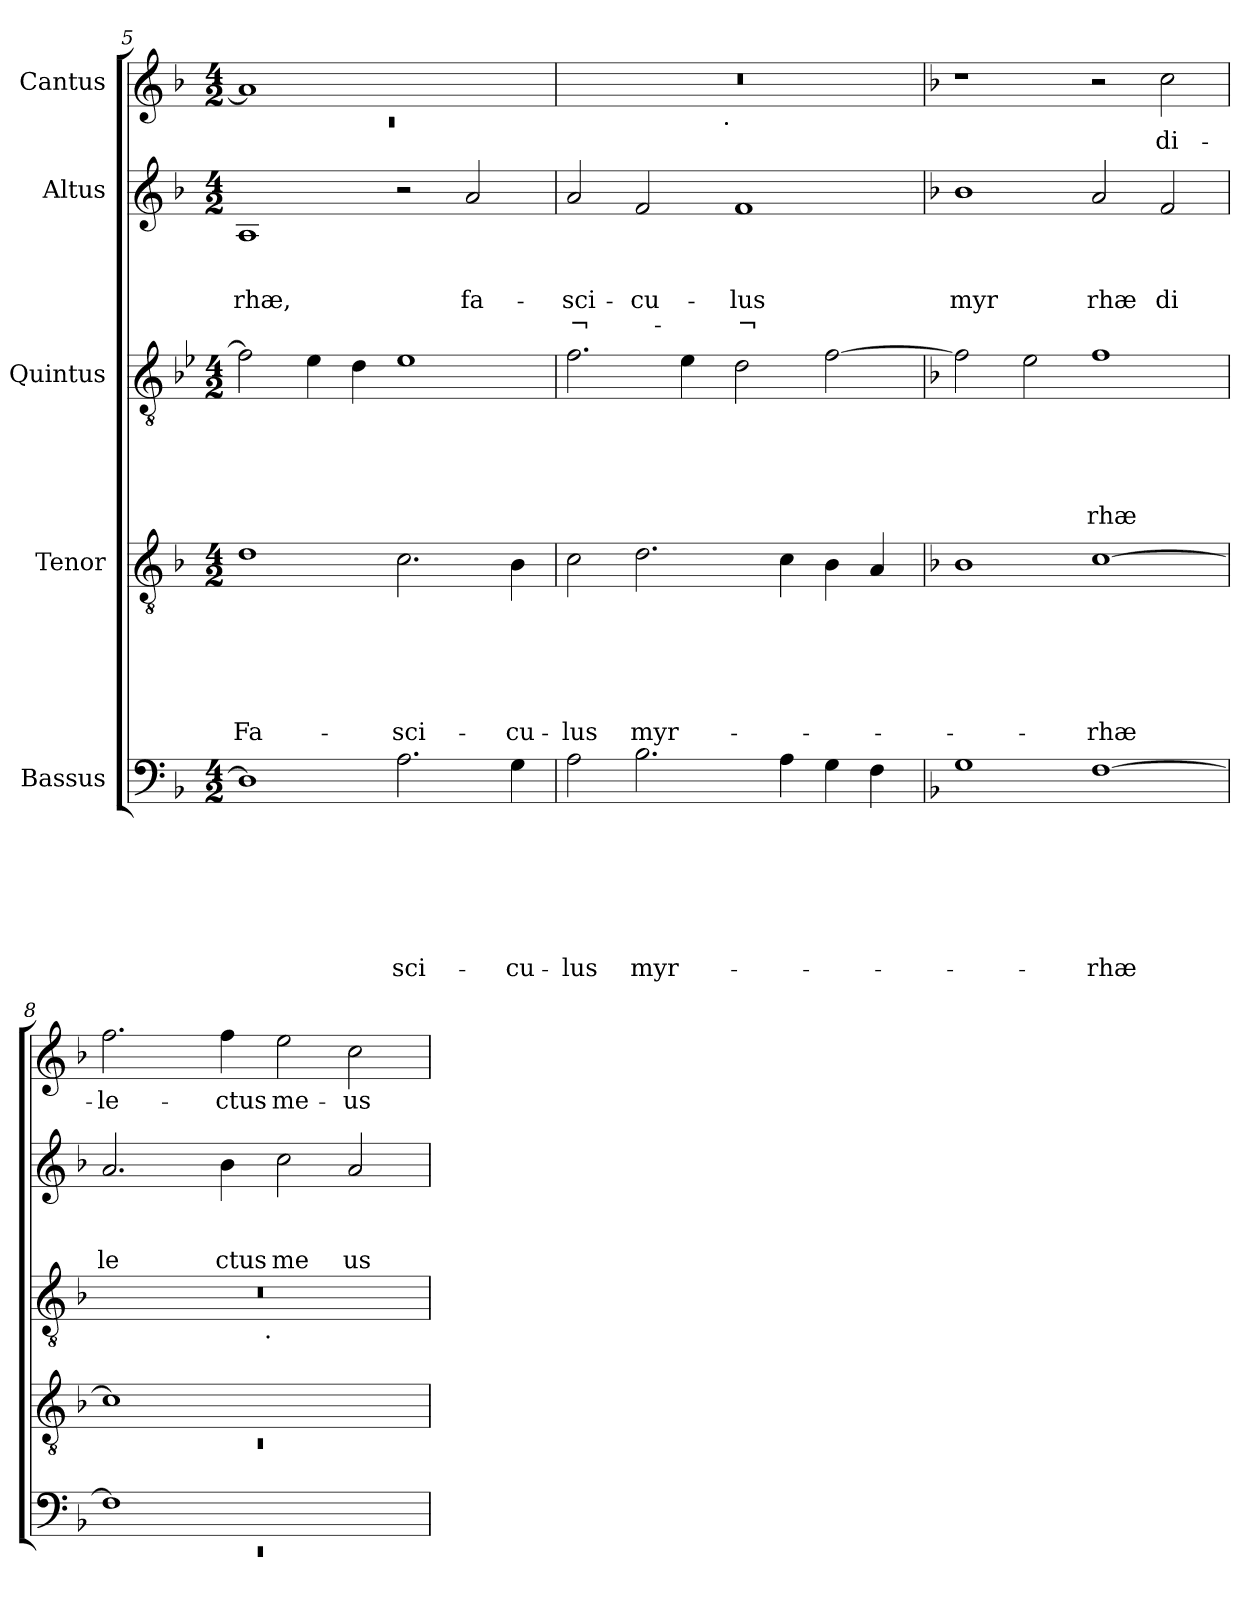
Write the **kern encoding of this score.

**kern	**text	**text	**text	**text	**text	**text	**text	**kern	**text	**text	**text	**text	**text	**text	**kern	**text	**text	**text	**text	**text	**kern	**text	**text	**text	**text	**kern	**text
*part5	*part5	*part5	*part5	*part5	*part5	*part5	*part5	*part4	*part4	*part4	*part4	*part4	*part4	*part4	*part3	*part3	*part3	*part3	*part3	*part3	*part2	*part2	*part2	*part2	*part2	*part1	*part1
*staff5	*staff5	*staff5	*staff5	*staff5	*staff5	*staff5	*staff5	*staff4	*staff4	*staff4	*staff4	*staff4	*staff4	*staff4	*staff3	*staff3	*staff3	*staff3	*staff3	*staff3	*staff2	*staff2	*staff2	*staff2	*staff2	*staff1	*staff1
*I"Bassus	*	*	*	*	*	*	*	*I"Tenor	*	*	*	*	*	*	*I"Quintus	*	*	*	*	*	*I"Altus	*	*	*	*	*I"Cantus	*
*clefF4	*	*	*	*	*	*	*	*clefGv2	*	*	*	*	*	*	*clefGv2	*	*	*	*	*	*clefG2	*	*	*	*	*clefG2	*
*ITrd-3c-5	*	*	*	*	*	*	*	*ITrd-3c-5	*	*	*	*	*	*	*	*	*	*	*	*	*ITrd-3c-5	*	*	*	*	*ITrd-3c-5	*
*k[b-e-]	*	*	*	*	*	*	*	*k[b-e-]	*	*	*	*	*	*	*k[b-e-]	*	*	*	*	*	*k[b-e-]	*	*	*	*	*k[b-e-]	*
*B-:	*	*	*	*	*	*	*	*B-:	*	*	*	*	*	*	*B-:	*	*	*	*	*	*B-:	*	*	*	*	*B-:	*
*M4/2	*	*	*	*	*	*	*	*M4/2	*	*	*	*	*	*	*M4/2	*	*	*	*	*	*M4/2	*	*	*	*	*M4/2	*
=5	=5	=5	=5	=5	=5	=5	=5	=5	=5	=5	=5	=5	=5	=5	=5	=5	=5	=5	=5	=5	=5	=5	=5	=5	=5	=5	=5
*	*	*	*	*	*	*	*	*	*	*	*	*	*	*	*	*	*	*	*	*	*	*	*	*	*	*^	*
!	!	!	!	!	!	!	!	!	!	!	!	!	!	!LO:LY:b	!	!	!	!	!	!	!	!	!	!LO:LY:b	!	!	!LO:N:vis=1	!
1G]	.	.	.	.	.	.	.	1g	.	.	.	.	.	Fa-	2f\]	.	.	.	.	.	1d	.	.	-rhæ,	.	1dd>]	0rc	.
.	.	.	.	.	.	.	.	.	.	.	.	.	.	.	4e-\	.	.	.	.	.	.	.	.	.	.	.	.	.
.	.	.	.	.	.	.	.	.	.	.	.	.	.	.	4d\	.	.	.	.	.	.	.	.	.	.	.	.	.
!	!	!	!	!	!	!	!LO:LY:b	!	!	!	!	!	!	!LO:LY:b	!	!	!	!	!	!	!	!	!	!	!	!	!	!
2.d\	.	.	.	.	.	.	-sci-	2.f\	.	.	.	.	.	-sci-	1e-	.	.	.	.	.	2r	.	.	.	.	1ryy	.	.
!	!	!	!	!	!	!	!	!	!	!	!	!	!	!	!	!	!	!	!	!	!	!	!	!LO:LY:b	!	!	!	!
.	.	.	.	.	.	.	.	.	.	.	.	.	.	.	.	.	.	.	.	.	2dd/	.	.	fa-	.	.	.	.
!	!	!	!	!	!	!	!LO:LY:b	!	!	!	!	!	!	!LO:LY:b	!	!	!	!	!	!	!	!	!	!	!	!	!	!
4c\	.	.	.	.	.	.	-cu-	4e-\	.	.	.	.	.	-cu-	.	.	.	.	.	.	.	.	.	.	.	.	.	.
=6	=6	=6	=6	=6	=6	=6	=6	=6	=6	=6	=6	=6	=6	=6	=6	=6	=6	=6	=6	=6	=6	=6	=6	=6	=6	=6	=6	=6
!	!	!	!	!	!	!	!LO:LY:b	!	!	!	!	!	!	!LO:LY:b	!	!	!	!	!	!	!	!	!	!LO:LY:b	!LO:LY:b	!	!	!
2d\	.	.	.	.	.	.	-lus	2f\	.	.	.	.	.	-lus	2.f\	.	.	.	.	.	2dd/	.	.	-sci-	¬-	0r	2ryy	.
!	!	!	!	!	!	!	!LO:LY:b	!	!	!	!	!	!	!LO:LY:b	!	!	!	!	!	!	!	!	!	!LO:LY:b	!	!	!	!
2.e-\	.	.	.	.	.	.	myr-	2.g\	.	.	.	.	.	myr-	.	.	.	.	.	.	2b-/	.	.	-cu-	.	.	4...ryy	.
.	.	.	.	.	.	.	.	.	.	.	.	.	.	.	4e-\	.	.	.	.	.	.	.	.	.	.	.	.	.
!	!	!	!	!	!	!	!	!	!	!	!	!	!	!	!	!	!	!	!	!	!	!	!	!	!	!	!LO:TX:b:t=.	!
.	.	.	.	.	.	.	.	.	.	.	.	.	.	.	.	.	.	.	.	.	.	.	.	.	.	.	1ryy	.
!	!	!	!	!	!	!	!	!	!	!	!	!	!	!	!	!	!	!	!	!	!	!	!	!LO:LY:b	!LO:LY:b	!	!	!
.	.	.	.	.	.	.	.	.	.	.	.	.	.	.	2d\	.	.	.	.	.	1b-	.	.	-lus	-¬	.	.	.
4d\	.	.	.	.	.	.	.	4f\	.	.	.	.	.	.	.	.	.	.	.	.	.	.	.	.	.	.	.	.
4c\	.	.	.	.	.	.	.	4e-\	.	.	.	.	.	.	[<2f\	.	.	.	.	.	.	.	.	.	.	.	.	.
4B-\	.	.	.	.	.	.	.	4d/	.	.	.	.	.	.	.	.	.	.	.	.	.	.	.	.	.	.	.	.
.	.	.	.	.	.	.	.	.	.	.	.	.	.	.	.	.	.	.	.	.	.	.	.	.	.	.	32ryy	.
*	*	*	*	*	*	*	*	*	*	*	*	*	*	*	*	*	*	*	*	*	*	*	*	*	*	*v	*v	*
!!LO:LB:g=z
=7	=7	=7	=7	=7	=7	=7	=7	=7	=7	=7	=7	=7	=7	=7	=7	=7	=7	=7	=7	=7	=7	=7	=7	=7	=7	=7	=7
*	*	*	*	*	*	*	*	*	*	*	*	*	*	*	*k[b-]	*	*	*	*	*	*	*	*	*	*	*	*
*	*	*	*	*	*	*	*	*	*	*	*	*	*	*	*F:	*	*	*	*	*	*	*	*	*	*	*	*
*	*	*	*	*	*	*	*	*	*	*	*	*	*	*	*	*	*	*	*	*	*	*	*	*	*	*^	*
!	!	!	!	!	!	!	!	!	!	!	!	!	!	!	!	!	!	!	!	!	!	!	!	!LO:LY:b	!	!	!	!
*	*	*	*	*	*	*	*	*	*	*	*	*	*	*	*	*	*	*	*	*	*	*	*	*	*	*v	*v	*
1c	.	.	.	.	.	.	.	1e-	.	.	.	.	.	.	2f\]	.	.	.	.	.	1ee-	.	.	myr	.	1r	.
.	.	.	.	.	.	.	.	.	.	.	.	.	.	.	2e\	.	.	.	.	.	.	.	.	.	.	.	.
!	!	!	!	!	!	!	!LO:LY:b	!	!	!	!	!	!	!LO:LY:b	!	!	!	!	!	!LO:LY:b	!	!	!	!LO:LY:b	!	!	!
[>1B-	.	.	.	.	.	.	-rhæ	[>1f	.	.	.	.	.	-rhæ	1f	.	.	.	.	rhæ	2dd/	.	.	rhæ	.	2r	.
!	!	!	!	!	!	!	!	!	!	!	!	!	!	!	!	!	!	!	!	!	!	!	!	!LO:LY:b	!	!	!LO:LY:b
.	.	.	.	.	.	.	.	.	.	.	.	.	.	.	.	.	.	.	.	.	2b-/	.	.	di	.	2ff\	di-
=8	=8	=8	=8	=8	=8	=8	=8	=8	=8	=8	=8	=8	=8	=8	=8	=8	=8	=8	=8	=8	=8	=8	=8	=8	=8	=8	=8
*^	*	*	*	*	*	*	*	*^	*	*	*	*	*	*	*	*	*	*	*	*	*	*	*	*	*	*	*
!	!LO:N:vis=1	!	!	!	!	!	!	!	!	!LO:N:vis=1	!	!	!	!	!	!	!	!	!	!	!	!	!	!	!	!LO:LY:b	!	!	!LO:LY:b
*	*	*	*	*	*	*	*	*	*	*	*	*	*	*	*	*	*^	*	*	*	*	*	*	*	*	*	*	*	*
1B-]	0rEE	.	.	.	.	.	.	.	1f]	0rC	.	.	.	.	.	.	0r	2ryy	.	.	.	.	.	2.dd/	.	.	le	.	2.bb-\	-le-
.	.	.	.	.	.	.	.	.	.	.	.	.	.	.	.	.	.	4...ryy	.	.	.	.	.	.	.	.	.	.	.	.
!	!	!	!	!	!	!	!	!	!	!	!	!	!	!	!	!	!	!	!	!	!	!	!	!	!	!	!LO:LY:b	!	!	!LO:LY:b
.	.	.	.	.	.	.	.	.	.	.	.	.	.	.	.	.	.	.	.	.	.	.	.	4ee-\	.	.	ctus	.	4bb-\	-ctus
!	!	!	!	!	!	!	!	!	!	!	!	!	!	!	!	!	!	!LO:TX:b:t=.	!	!	!	!	!	!	!	!	!	!	!	!
.	.	.	.	.	.	.	.	.	.	.	.	.	.	.	.	.	.	1ryy	.	.	.	.	.	.	.	.	.	.	.	.
!	!	!	!	!	!	!	!	!	!	!	!	!	!	!	!	!	!	!	!	!	!	!	!	!	!	!	!LO:LY:b	!	!	!LO:LY:b
1ryy	.	.	.	.	.	.	.	.	1ryy	.	.	.	.	.	.	.	.	.	.	.	.	.	.	2ff\	.	.	me	.	2aa\	me-
!	!	!	!	!	!	!	!	!	!	!	!	!	!	!	!	!	!	!	!	!	!	!	!	!	!	!	!LO:LY:b	!	!	!LO:LY:b
.	.	.	.	.	.	.	.	.	.	.	.	.	.	.	.	.	.	.	.	.	.	.	.	2dd/	.	.	us	.	2ff\	-us
.	.	.	.	.	.	.	.	.	.	.	.	.	.	.	.	.	.	32ryy	.	.	.	.	.	.	.	.	.	.	.	.
*v	*v	*	*	*	*	*	*	*	*	*	*	*	*	*	*	*	*v	*v	*	*	*	*	*	*	*	*	*	*	*	*
*	*	*	*	*	*	*	*	*v	*v	*	*	*	*	*	*	*	*	*	*	*	*	*	*	*	*	*	*	*
=	=	=	=	=	=	=	=	=	=	=	=	=	=	=	=	=	=	=	=	=	=	=	=	=	=	=	=
*-	*-	*-	*-	*-	*-	*-	*-	*-	*-	*-	*-	*-	*-	*-	*-	*-	*-	*-	*-	*-	*-	*-	*-	*-	*-	*-	*-
